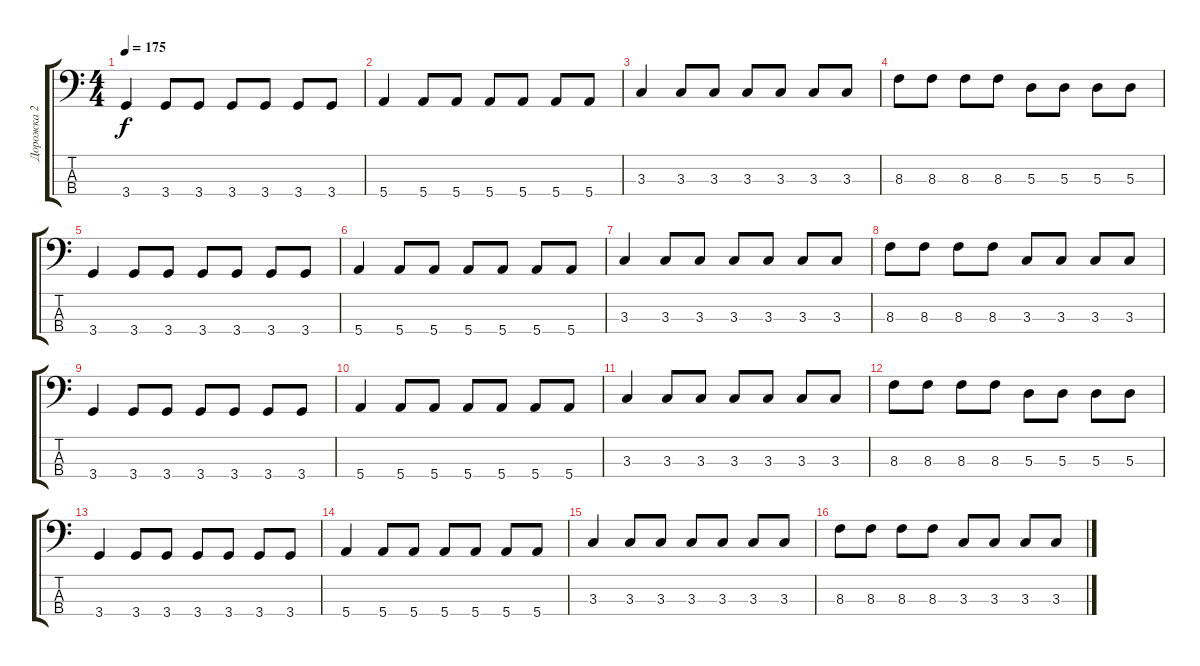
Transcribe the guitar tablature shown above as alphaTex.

\track ("Дорожка 2" "Дорожка 2") {instrument electricbassfinger}
\staff {score tabs}
\tuning (G2 D2 A1 E1) {hide}
\ts (4 4)
\tempo 175
\clef f4
\ks c
3.4.4{dy f} 3.4.8 3.4.8 3.4.8 3.4.8 3.4.8 3.4.8 |
5.4.4 5.4.8 5.4.8 5.4.8 5.4.8 5.4.8 5.4.8 |
3.3.4 3.3.8 3.3.8 3.3.8 3.3.8 3.3.8 3.3.8 |
8.3.8 8.3.8 8.3.8 8.3.8 5.3.8 5.3.8 5.3.8 5.3.8 |
3.4.4 3.4.8 3.4.8 3.4.8 3.4.8 3.4.8 3.4.8 |
5.4.4 5.4.8 5.4.8 5.4.8 5.4.8 5.4.8 5.4.8 |
3.3.4 3.3.8 3.3.8 3.3.8 3.3.8 3.3.8 3.3.8 |
8.3.8 8.3.8 8.3.8 8.3.8 3.3.8 3.3.8 3.3.8 3.3.8 |
3.4.4 3.4.8 3.4.8 3.4.8 3.4.8 3.4.8 3.4.8 |
5.4.4 5.4.8 5.4.8 5.4.8 5.4.8 5.4.8 5.4.8 |
3.3.4 3.3.8 3.3.8 3.3.8 3.3.8 3.3.8 3.3.8 |
8.3.8 8.3.8 8.3.8 8.3.8 5.3.8 5.3.8 5.3.8 5.3.8 |
3.4.4 3.4.8 3.4.8 3.4.8 3.4.8 3.4.8 3.4.8 |
5.4.4 5.4.8 5.4.8 5.4.8 5.4.8 5.4.8 5.4.8 |
3.3.4 3.3.8 3.3.8 3.3.8 3.3.8 3.3.8 3.3.8 |
8.3.8 8.3.8 8.3.8 8.3.8 3.3.8 3.3.8 3.3.8 3.3.8
